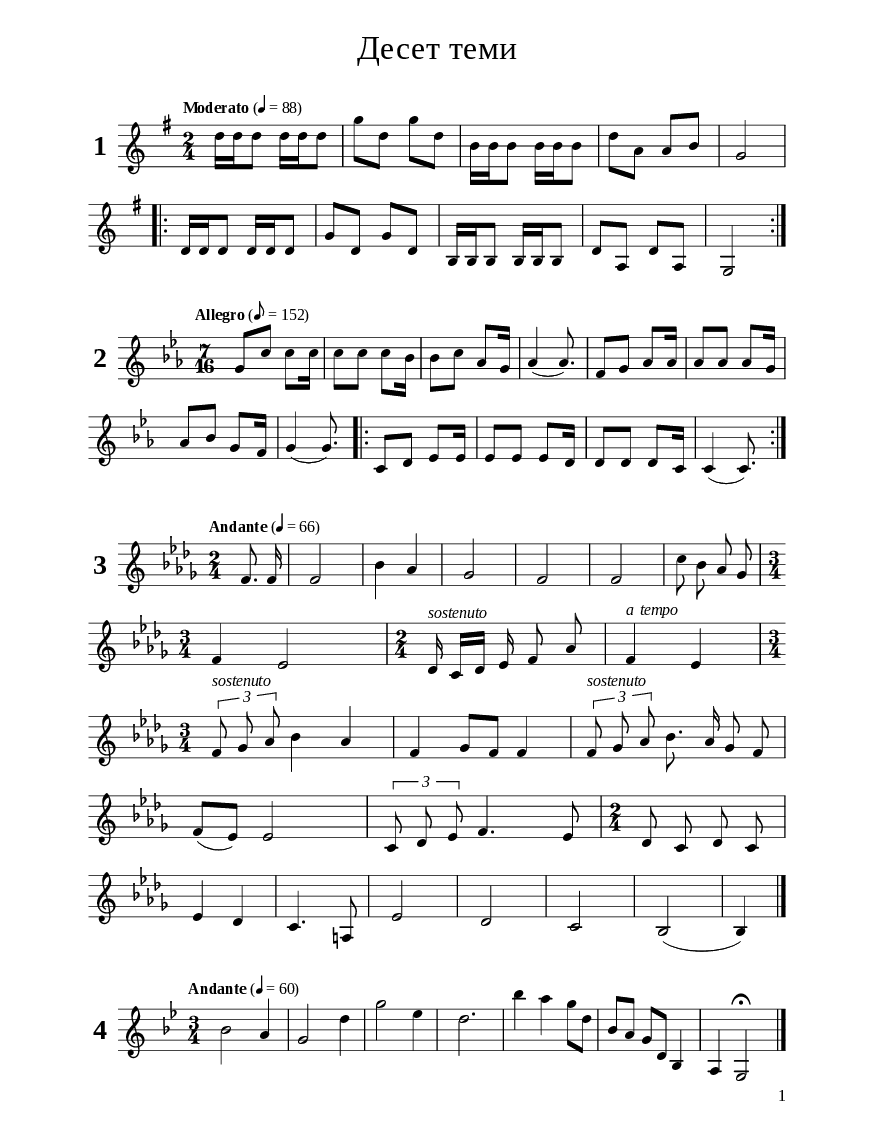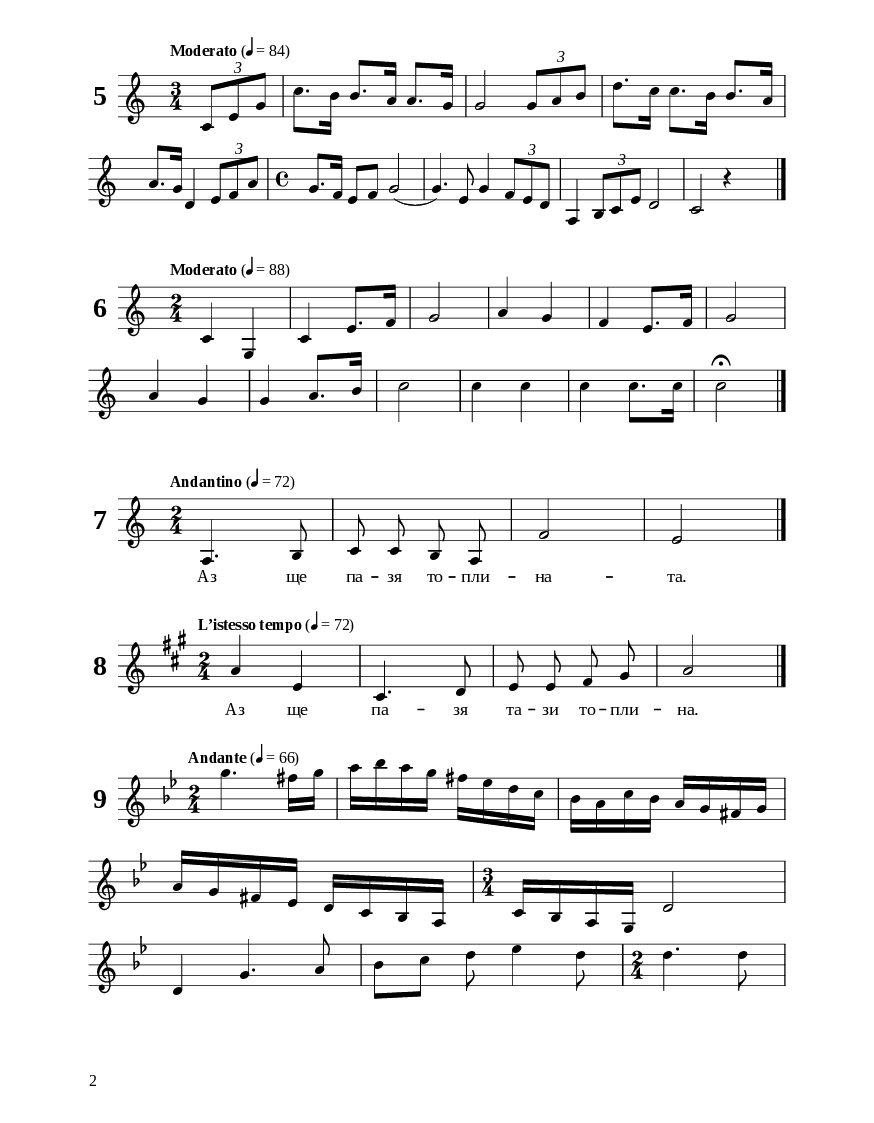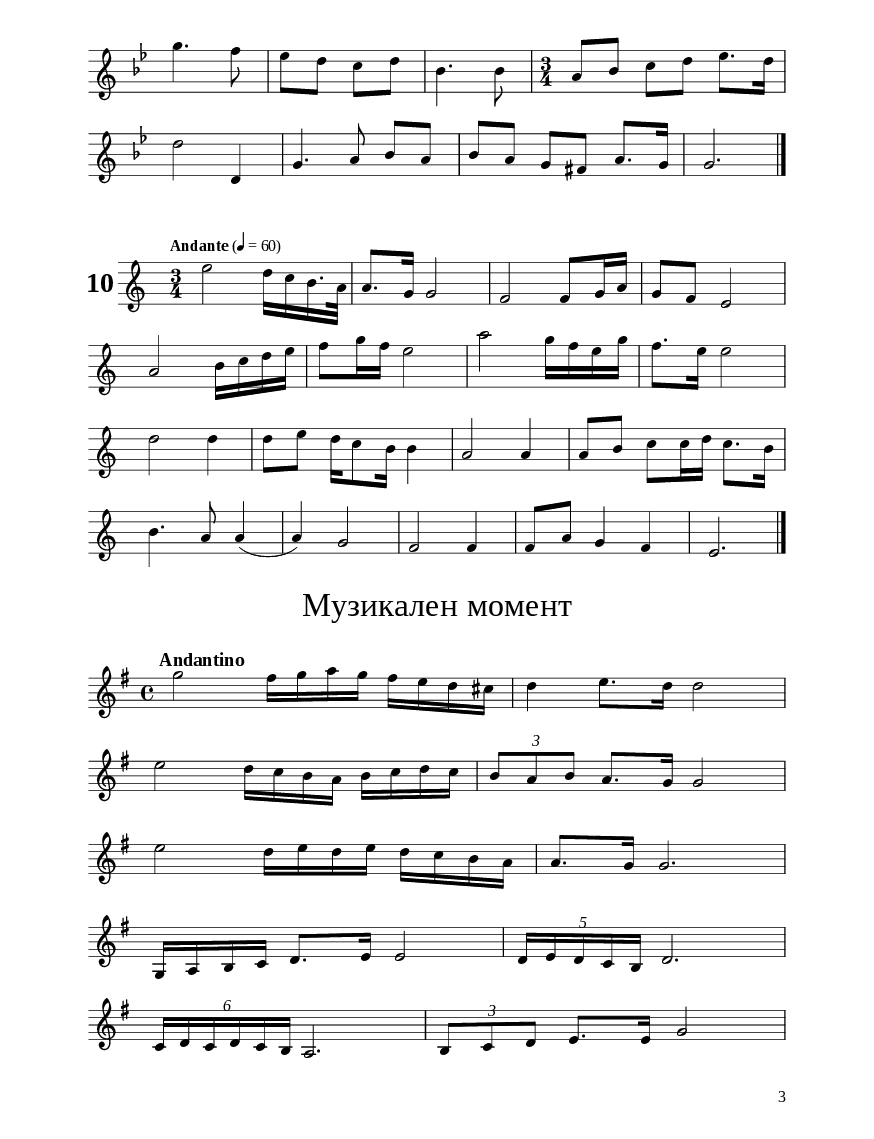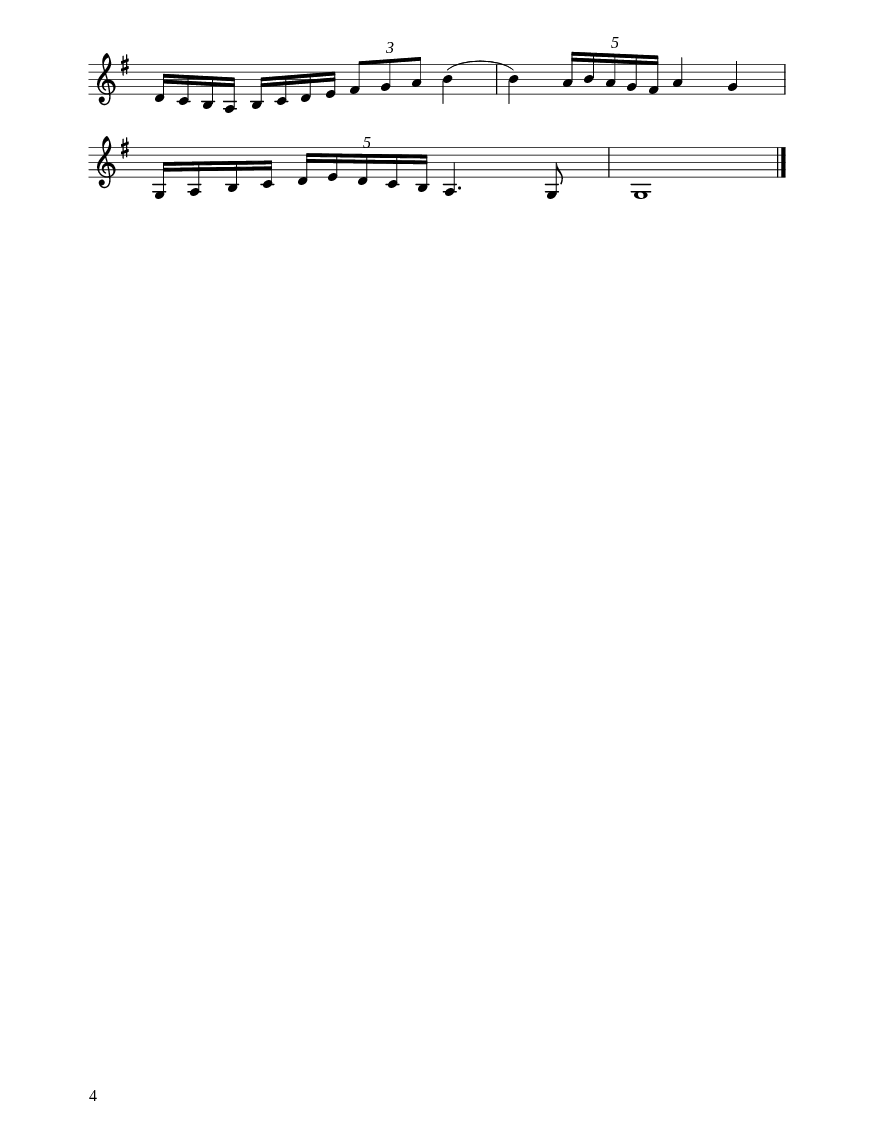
\version "2.24.2"

% include paper part and global functions
\include "include/globals.ily"
\bookpart {
  \label #'ref182
  \tocItem \markup "Десет теми"
  \paper {
    print-all-headers = ##t
    print-page-number = ##t
    print-first-page-number = ##t

    % put page numbers on the bottom
    oddHeaderMarkup = \markup ""
    evenHeaderMarkup = \markup ""
    oddFooterMarkup = \markup
    \fill-line {
      ""
      \if \should-print-page-number \fromproperty #'page:page-number-string
    }
    evenFooterMarkup = \markup
    \fill-line {
      \if \should-print-page-number \fromproperty #'page:page-number-string
      ""
    }

    left-margin = 1.5\cm
    right-margin = 1.5\cm
    top-margin = 1.6\cm
    bottom-margin = 1.2\cm
    ragged-bottom = ##t % do not spread the staves to fill the whole vertical space

    % change distance between staves
    system-system-spacing =
    #'((basic-distance . 8)
       (minimum-distance . 6)
       (padding . 1)
       (stretchability . 10))

    score-markup-spacing =
    #'((basic-distance . 6)
       (minimum-distance . 6)
       (padding . 1)
       (stretchability . 6))
  }

  \header {
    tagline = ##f
  }
%%%%

  \score {
    %1
        \version "2.24.3"
    \layout {
      indent = 0.5\cm % first line indentation
      ragged-last = ##f % do spread last line to fill the whole space
      \override Staff.BarLine.thick-thickness = #4 %make the end and repeat bars tiner 
      \context {
        \Score
        \omit BarNumber %remove bar numbers
         \override TupletNumber.font-size = #0.4 % increase the triol number

        
      } % context

      \context {
        % change staff size
        \Staff
        \override StaffSymbol.thickness = #0.5
        \override BarLine.hair-thickness = #1

        %\override StaffSymbol.ledger-line-thickness = #'(0 . 0)
      }

      \context {
        % adjust space between staff and lyrics and between the two lyric lines
        \Lyrics
        \override VerticalAxisGroup.nonstaff-relatedstaff-spacing = #'(
            (basic-distance . 4.5)
            (padding . 0.5)
        )
        \override VerticalAxisGroup.nonstaff-nonstaff-spacing = #'((minimum-distance . 2))
        includeGraceNotes = ##t
      }
    } % layout


    \new Voice \absolute {
      \clef treble
      \key g \major
      \time 2/4
      \tempoFunc "Moderato" 4 "88"
      \autoBeamOff
      \set Staff.instrumentName = \markup \bold \fontsize #+5 {"1"}


      d''16 [  d''16  d''8 ]  d''16
      [  d''16  d''8 ] | % 2
      g''8 [  d''8 ]  g''8 [  d''8
      ] | % 3
      b'16 [  b'16  b'8 ]  b'16 [
      b'16  b'8 ] | % 4
      d''8 [  a'8 ]  a'8 [  b'8 ] | % 5
      g'2
      \bar ".|:-|"
      \break

      | % 6
      d'16 [  d'16  d'8 ]  d'16 [
      d'16  d'8 ] | % 7
      g'8 [  d'8 ]  g'8 [  d'8 ] | % 8
      b16 [  b16  b8 ]  b16 [  b16
      b8 ] | % 9
      d'8 [  a8 ]  d'8 [  a8 ] |
      g2
      \bar ":|."
      | % 11
    }

    %    \addlyrics {}

    \header {
      title = \titleFunc "Десет теми" "Deset temi  –  Zehn Themen"
    }

    \midi{}

  } % score

  \markup \empty-one

  \score {
    %2
        \version "2.24.3"
    \layout {
      indent = 0.5\cm % first line indentation
      ragged-last = ##f % do spread last line to fill the whole space
      \override Staff.BarLine.thick-thickness = #4 %make the end and repeat bars tiner 
      \context {
        \Score
        \omit BarNumber %remove bar numbers
         \override TupletNumber.font-size = #0.4 % increase the triol number

        
      } % context

      \context {
        % change staff size
        \Staff
        \override StaffSymbol.thickness = #0.5
        \override BarLine.hair-thickness = #1

        %\override StaffSymbol.ledger-line-thickness = #'(0 . 0)
      }

      \context {
        % adjust space between staff and lyrics and between the two lyric lines
        \Lyrics
        \override VerticalAxisGroup.nonstaff-relatedstaff-spacing = #'(
            (basic-distance . 4.5)
            (padding . 0.5)
        )
        \override VerticalAxisGroup.nonstaff-nonstaff-spacing = #'((minimum-distance . 2))
        includeGraceNotes = ##t
      }
    } % layout


    \new Voice \absolute {
      \clef treble
      \key c \minor
      \time 7/16

      \tempoFunc "Allegro" 8 "152"
      \autoBeamOff
      \set Staff.instrumentName = \markup \bold \fontsize #+5 {"2"}

      g'8 [  c''8 ]  c''8 [  c''16 ] | % 12
      c''8 [  c''8 ]  c''8 [  bes'16
      ] | % 13
      bes'8 [  c''8 ]  as'8 [  g'16 ] | % 14
      as'4 (  as'8. ) | % 15
      f'8 [  g'8 ]  as'8 [  as'16 ] | % 16
      as'8 [  as'8 ]  as'8 [  g'16 ] \break | % 17
      as'8 [  bes'8 ]  g'8 [  f'16 ] | % 18
      g'4 (  g'8. ) \bar ".|:"
      | % 19
      c'8 [  d'8 ]  es'8 [  es'16 ] |

      es'8 [  es'8 ]  es'8 [  d'16 ] | % 21
      d'8 [  d'8 ]  d'8 [  c'16 ] | % 22
      c'4 (  c'8. ) |
      \bar ":|."
    }

    %    \addlyrics {}

    \midi{}

  } % score


  \markup \empty-one

  \score {
    %3
        \version "2.24.3"
    \layout {
      indent = 0.5\cm % first line indentation
      ragged-last = ##f % do spread last line to fill the whole space
      \override Staff.BarLine.thick-thickness = #4 %make the end and repeat bars tiner 
      \context {
        \Score
        \omit BarNumber %remove bar numbers
         \override TupletNumber.font-size = #0.4 % increase the triol number

        
      } % context

      \context {
        % change staff size
        \Staff
        \override StaffSymbol.thickness = #0.5
        \override BarLine.hair-thickness = #1

        %\override StaffSymbol.ledger-line-thickness = #'(0 . 0)
      }

      \context {
        % adjust space between staff and lyrics and between the two lyric lines
        \Lyrics
        \override VerticalAxisGroup.nonstaff-relatedstaff-spacing = #'(
            (basic-distance . 4.5)
            (padding . 0.5)
        )
        \override VerticalAxisGroup.nonstaff-nonstaff-spacing = #'((minimum-distance . 2))
        includeGraceNotes = ##t
      }
    } % layout


    \new Voice \absolute {
      \clef treble
      \key bes \minor
      \time 2/4
      \tempoFunc "Andante" 4 "66"
      \autoBeamOff
      \partial 4
      \set Staff.instrumentName = \markup \bold \fontsize #+5 {"3"}

      f'8.  f'16 | % 2
      f'2 | % 3
      bes'4  as'4 | % 4
      ges'2 | % 5
      f'2 | % 6
      f'2  | % 7
      c''8  bes'8  as'8  ges'8 \break  | % 8
      \time 3/4  | % 8
      f'4  es'2 | % 9
      \time 2/4  | % 9

      des'16^\markup { \italic {sostenuto} }
      c'16 [des'16]  es'16
      f'8  as'8 |
      f'4 ^\markup{ \italic {a tempo} }  es'4 \break | % 11
      \time 3/4  | % 11
      \times 2/3  {
        f'8 ^\markup{ \italic {sostenuto} }  ges'8
        as'8
      }
      bes'4  as'4 | % 12
      f'4  ges'8  [  f'8  ]  f'4 | % 13
      \times 2/3  {
        f'8 ^\markup{ \italic {sostenuto} }  ges'8
        as'8
      }
      bes'8.  as'16  ges'8  f'8 \break | % 14
      f'8 ( [  es'8 ) ]  es'2
      | % 15

      \times 2/3  {
        c'8  des'8  es'8
      }
      f'4.  es'8 | % 16
      \time 2/4  | % 16
      des'8  c'8
      des'8  c'8 \break | % 17
      es'4  des'4 | % 18
      c'4.  a8 | % 19
      es'2 |
      des'2 | % 21
      c'2 | % 22
      bes2 ( | bes4 )\bar "|."
    }

    %    \addlyrics {}

    \midi{}

  } % score


  \markup \empty-one

  \score {
    %3
        \version "2.24.3"
    \layout {
      indent = 0.5\cm % first line indentation
      ragged-last = ##f % do spread last line to fill the whole space
      \override Staff.BarLine.thick-thickness = #4 %make the end and repeat bars tiner 
      \context {
        \Score
        \omit BarNumber %remove bar numbers
         \override TupletNumber.font-size = #0.4 % increase the triol number

        
      } % context

      \context {
        % change staff size
        \Staff
        \override StaffSymbol.thickness = #0.5
        \override BarLine.hair-thickness = #1

        %\override StaffSymbol.ledger-line-thickness = #'(0 . 0)
      }

      \context {
        % adjust space between staff and lyrics and between the two lyric lines
        \Lyrics
        \override VerticalAxisGroup.nonstaff-relatedstaff-spacing = #'(
            (basic-distance . 4.5)
            (padding . 0.5)
        )
        \override VerticalAxisGroup.nonstaff-nonstaff-spacing = #'((minimum-distance . 2))
        includeGraceNotes = ##t
      }
    } % layout


    \new Voice \absolute {
      \clef treble
      \key g \minor
      \time 3/4
      \tempoFunc "Andante" 4 "60"
      \autoBeamOff
      \set Staff.instrumentName = \markup \bold \fontsize #+5 {"4"}

      bes'2  a'4 | % 24
      g'2  d''4 | % 25
      g''2  es''4 | % 26
      d''2. | % 27
      bes''4  a''4  g''8 [  d''8 ] | % 28
      bes'8 [  a'8 ]  g'8 [  d'8 ]
      bes4 | % 29
      a4  g2 ^\fermata \bar "|."
      |
    }

    %    \addlyrics {}

    \midi{}

  } % score

  \markup \empty-one

  \score {
    %4
        \version "2.24.3"
    \layout {
      indent = 0.5\cm % first line indentation
      ragged-last = ##f % do spread last line to fill the whole space
      \override Staff.BarLine.thick-thickness = #4 %make the end and repeat bars tiner 
      \context {
        \Score
        \omit BarNumber %remove bar numbers
         \override TupletNumber.font-size = #0.4 % increase the triol number

        
      } % context

      \context {
        % change staff size
        \Staff
        \override StaffSymbol.thickness = #0.5
        \override BarLine.hair-thickness = #1

        %\override StaffSymbol.ledger-line-thickness = #'(0 . 0)
      }

      \context {
        % adjust space between staff and lyrics and between the two lyric lines
        \Lyrics
        \override VerticalAxisGroup.nonstaff-relatedstaff-spacing = #'(
            (basic-distance . 4.5)
            (padding . 0.5)
        )
        \override VerticalAxisGroup.nonstaff-nonstaff-spacing = #'((minimum-distance . 2))
        includeGraceNotes = ##t
      }
    } % layout


    \new Voice \absolute {
      \set Staff.instrumentName = \markup \bold \fontsize #+5 {"5"}
      \key c \major
      \time 3/4
      \tempoFunc "Moderato" 4 "84"
      \once \omit TupletBracket
      \partial 4
      \times 2/3  {
        c'8 [  e'8  g'8 ]
      } | % 31
      c''8. [  b'16 ]  b'8. [  a'16 ]
      a'8. [  g'16 ] | % 32
      g'2 \once \omit TupletBracket
      \times 2/3  {
        g'8 [  a'8  b'8 ]
      }
      | % 33
      d''8. [  c''16 ]  c''8. [  b'16
      ]  b'8. [  a'16 ] \break | % 34
      a'8. [  g'16 ]  d'4 \once \omit TupletBracket
      \times 2/3  {
        e'8 [  f'8  a'8 ]
      }
      | % 35
      \time 4/4  | % 35
      g'8. [  f'16 ]  e'8 [  f'8 ]  g'2
      ( | % 36
      g'4. )  e'8  g'4 \once \omit TupletBracket
      \times 2/3  {
        f'8 [  e'8  d'8 ]
      }
      | % 37
      a4 \once \omit TupletBracket
      \times 2/3  {
        b8 [  c'8  e'8 ]
      }
      d'2 | % 38
      c'2 r4 s4 \bar "|."
      | % 39
    }

    %    \addlyrics {}

    \midi{}

  } % score

  \markup \empty-one

  \score {
    %5
        \version "2.24.3"
    \layout {
      indent = 0.5\cm % first line indentation
      ragged-last = ##f % do spread last line to fill the whole space
      \override Staff.BarLine.thick-thickness = #4 %make the end and repeat bars tiner 
      \context {
        \Score
        \omit BarNumber %remove bar numbers
         \override TupletNumber.font-size = #0.4 % increase the triol number

        
      } % context

      \context {
        % change staff size
        \Staff
        \override StaffSymbol.thickness = #0.5
        \override BarLine.hair-thickness = #1

        %\override StaffSymbol.ledger-line-thickness = #'(0 . 0)
      }

      \context {
        % adjust space between staff and lyrics and between the two lyric lines
        \Lyrics
        \override VerticalAxisGroup.nonstaff-relatedstaff-spacing = #'(
            (basic-distance . 4.5)
            (padding . 0.5)
        )
        \override VerticalAxisGroup.nonstaff-nonstaff-spacing = #'((minimum-distance . 2))
        includeGraceNotes = ##t
      }
    } % layout


    \new Voice \absolute {
      \set Staff.instrumentName = \markup \bold \fontsize #+5 {"6"}
      \key c \major
      \time 2/4
      \tempoFunc "Moderato" 4 "88"
      \autoBeamOff
      c'4  g4 |
      c'4  e'8. [  f'16 ] | % 41
      g'2 | % 42
      a'4  g'4 | % 43
      f'4  e'8. [  f'16 ] | % 44
      g'2 \break | % 45
      a'4  g'4 | % 46
      g'4  a'8. [  b'16 ] | % 47
      c''2 | % 48
      c''4  c''4 | % 49
      c''4  c''8. [  c''16 ] |
      c''2\fermata \bar "|."

    }

    %    \addlyrics {}

    \midi{}

  } % score

  \markup \empty-one

  \score {
    %6
        \version "2.24.3"
    \layout {
      indent = 0.5\cm % first line indentation
      ragged-last = ##f % do spread last line to fill the whole space
      \override Staff.BarLine.thick-thickness = #4 %make the end and repeat bars tiner 
      \context {
        \Score
        \omit BarNumber %remove bar numbers
         \override TupletNumber.font-size = #0.4 % increase the triol number

        
      } % context

      \context {
        % change staff size
        \Staff
        \override StaffSymbol.thickness = #0.5
        \override BarLine.hair-thickness = #1

        %\override StaffSymbol.ledger-line-thickness = #'(0 . 0)
      }

      \context {
        % adjust space between staff and lyrics and between the two lyric lines
        \Lyrics
        \override VerticalAxisGroup.nonstaff-relatedstaff-spacing = #'(
            (basic-distance . 4.5)
            (padding . 0.5)
        )
        \override VerticalAxisGroup.nonstaff-nonstaff-spacing = #'((minimum-distance . 2))
        includeGraceNotes = ##t
      }
    } % layout


    \new Voice \absolute {
      \set Staff.instrumentName = \markup \bold \fontsize #+5 {"7"}
      \key a \minor
      \time 2/4
      \tempoFunc "Andantino" 4 "72"
      \autoBeamOff
      a4. b8|
      c'8  c'8  b8  a8
      f'2 | % 54
      e'2 \bar "|."
      \break | % 55
    }

    \addlyrics {
      Аз ще па -- зя то -- пли -- на -- та.
    }

    \midi{}

  } % score

  \markup \empty-one
  \score {
    %7
        \version "2.24.3"
    \layout {
      indent = 0.5\cm % first line indentation
      ragged-last = ##f % do spread last line to fill the whole space
      \override Staff.BarLine.thick-thickness = #4 %make the end and repeat bars tiner 
      \context {
        \Score
        \omit BarNumber %remove bar numbers
         \override TupletNumber.font-size = #0.4 % increase the triol number

        
      } % context

      \context {
        % change staff size
        \Staff
        \override StaffSymbol.thickness = #0.5
        \override BarLine.hair-thickness = #1

        %\override StaffSymbol.ledger-line-thickness = #'(0 . 0)
      }

      \context {
        % adjust space between staff and lyrics and between the two lyric lines
        \Lyrics
        \override VerticalAxisGroup.nonstaff-relatedstaff-spacing = #'(
            (basic-distance . 4.5)
            (padding . 0.5)
        )
        \override VerticalAxisGroup.nonstaff-nonstaff-spacing = #'((minimum-distance . 2))
        includeGraceNotes = ##t
      }
    } % layout


    \new Voice \absolute {
      \set Staff.instrumentName = \markup \bold \fontsize #+5 {"8"}
      \key a \major
      \time 2/4
      \tempoFunc "L’istesso tempo" 4 "72"
      \autoBeamOff
      a'4  e'4 | % 56
      cis'4.  d'8
      e'8   e'8   fis'8  gis'8 | % 58
      a'2 \bar "|."
      \break | % 59
    }

    \addlyrics {
      Аз ще па -- зя та -- зи то -- пли -- на.
    }

    \midi{}

  } % score

  \markup \empty-one

  \score {
    %8
        \version "2.24.3"
    \layout {
      indent = 0.5\cm % first line indentation
      ragged-last = ##f % do spread last line to fill the whole space
      \override Staff.BarLine.thick-thickness = #4 %make the end and repeat bars tiner 
      \context {
        \Score
        \omit BarNumber %remove bar numbers
         \override TupletNumber.font-size = #0.4 % increase the triol number

        
      } % context

      \context {
        % change staff size
        \Staff
        \override StaffSymbol.thickness = #0.5
        \override BarLine.hair-thickness = #1

        %\override StaffSymbol.ledger-line-thickness = #'(0 . 0)
      }

      \context {
        % adjust space between staff and lyrics and between the two lyric lines
        \Lyrics
        \override VerticalAxisGroup.nonstaff-relatedstaff-spacing = #'(
            (basic-distance . 4.5)
            (padding . 0.5)
        )
        \override VerticalAxisGroup.nonstaff-nonstaff-spacing = #'((minimum-distance . 2))
        includeGraceNotes = ##t
      }
    } % layout


    \new Voice \absolute {
      \set Staff.instrumentName = \markup \bold \fontsize #+5 {"9"}
      \key g \minor
      \time 2/4
      \tempoFunc "Andante" 4 "66"
      \autoBeamOff
      g''4.fis''16 [g''16 ] |
      a''16 [bes''16a''16g''16
      ]fis''16 [es''16d''16c''16
      ] | % 61
      bes'16 [a'16c''16bes'16 ]
      a'16 [  g'16  fis'16  g'16 ] \break | % 62
      a'16 [  g'16  fis'16  es'16 ]
      d'16 [  c'16  bes16  a16 ] | % 63
      \time 3/4  | % 63
      c'16 [  bes16  a16  g16 ]  d'2
      \break | % 64
      d'4  g'4.  a'8 | % 65
      bes'8 [c''8 ]d''8es''4
      d''8 | % 66
      \time 2/4  | % 66
      d''4.d''8 \break | % 67
      g''4.f''8 | % 68
      es''8 [d''8 ]c''8 [d''8 ]
      | % 69
      bes'4.bes'8 |
      \time 3/4  |
      a'8 [  bes'8 ]c''8 [d''8 ]
      es''8. [d''16 ] \break | % 71
      d''2  d'4 | % 72
      g'4.  a'8  bes'8 [  a'8 ] | % 73
      bes'8 [  a'8 ]  g'8 [  fis'8 ]
      a'8. [  g'16 ] | % 74
      g'2. \bar "|."
      \break | % 75
    }
    \midi{}
  } % score

  \markup \empty-one

  \score {
    %9
        \version "2.24.3"
    \layout {
      indent = 0.5\cm % first line indentation
      ragged-last = ##f % do spread last line to fill the whole space
      \override Staff.BarLine.thick-thickness = #4 %make the end and repeat bars tiner 
      \context {
        \Score
        \omit BarNumber %remove bar numbers
         \override TupletNumber.font-size = #0.4 % increase the triol number

        
      } % context

      \context {
        % change staff size
        \Staff
        \override StaffSymbol.thickness = #0.5
        \override BarLine.hair-thickness = #1

        %\override StaffSymbol.ledger-line-thickness = #'(0 . 0)
      }

      \context {
        % adjust space between staff and lyrics and between the two lyric lines
        \Lyrics
        \override VerticalAxisGroup.nonstaff-relatedstaff-spacing = #'(
            (basic-distance . 4.5)
            (padding . 0.5)
        )
        \override VerticalAxisGroup.nonstaff-nonstaff-spacing = #'((minimum-distance . 2))
        includeGraceNotes = ##t
      }
    } % layout


    \new Voice \absolute {
      \set Staff.instrumentName = \markup \bold \fontsize #+5 {"10"}
      \key a \minor
      \time 3/4
      \tempoFunc "Andante" 4 "60"
      e''2d''16 [c''16b'16.
      a'32 ] | % 76
      a'8. [  g'16 ]  g'2 | % 77
      f'2  f'8 [  g'16  a'16 ] | % 78
      g'8 [  f'8 ]  e'2 \break | % 79
      a'2b'16 [c''16d''16
      e''16 ] |
      f''8 [g''16f''16 ]e''2 | % 81
      a''2g''16 [f''16e''16
      g''16 ] | % 82
      f''8. [e''16 ]e''2| \break % 83
      d''2d''4 | % 84
      d''8 [e''8 ]d''16 [c''8
      b'16 ]b'4 | % 85
      a'2  a'4 | % 86
      a'8 [  b'8 ]c''8 [c''16
      d''16 ]c''8. [b'16 ] \break | % 87
      b'4.  a'8  a'4 ( | % 88
      a'4 )  g'2 | % 89
      f'2  f'4 |
      f'8 [  a'8 ]  g'4  f'4 | % 91
      e'2. \bar "|."
      \break | % 92
    }
    \midi{}
  } % score


  \label #'ref183
  \tocItem \markup "Музикален момент"
  \score {
    \include "include/score-layout.ily"
   

     \new Voice \absolute {
      \clef treble
       \key g \major
      \time 4/4
      \tempo "Andantino"
       g''2 fis''16 [g''16 a''16 g''16 ] fis''16 [e''16 d''16cis''16 ]  |
      d''4e''8. [d''16 ] d''2
      \break | % 94
      e''2 d''16 [c''16 b'16
      a'16 ] b'16 [c''16 d''16
      c''16 ] | % 95
      \once \omit TupletBracket
      \times 2/3  {
        b'8 [  a'8  b'8 ]
      }
      a'8. [  g'16 ]  g'2 \break | % 96
      e''2 d''16 [e''16 d''16
      e''16 ] d''16 [c''16 b'16
      a'16 ] | % 97
      a'8. [  g'16 ]  g'2. \break | % 98
      g16 [  a16  b16  c'16 ]  d'8. [
      e'16 ]  e'2 | % 99
      \once \omit TupletBracket
      \times 4/5  {
        d'16 [  e'16  d'16  c'16  b16
        ]
      }
      d'2. \break |
      \once \omit TupletBracket
      \times 4/6  {
        c'16 [  d'16  c'16  d'16  c'16
        b16 ]
      }
      a2. | % 101
      \once \omit TupletBracket
      \times 2/3  {
        b8 [  c'8  d'8 ]
      }
      e'8. [  e'16 ]  g'2 \break | % 102
      d'16 [  c'16  b16  a16 ]  b16 [
      c'16  d'16  e'16 ] \once \omit TupletBracket
      \times 2/3  {
        fis'8 [  g'8  a'8 ]
      }
      b'4 ( | % 103
      b'4 ) \once \omit TupletBracket
      \times 4/5  {
        a'16 [  b'16  a'16  g'16
        fis'16 ]
      }
      a'4  g'4 \break | % 104
      g16 [  a16  b16  c'16 ] \once \omit
      TupletBracket
      \times 4/5  {
        d'16 [  e'16  d'16  c'16  b16
        ]
      }
      a4.  g8 | % 105
      g1 \bar "|."
    }

    \addlyrics {}

    \header {
      title = \titleFunc "Музикален момент" "Zaglavie"
    }

    \midi{}

  } % score


} % bookpart

% Più mosso
%
